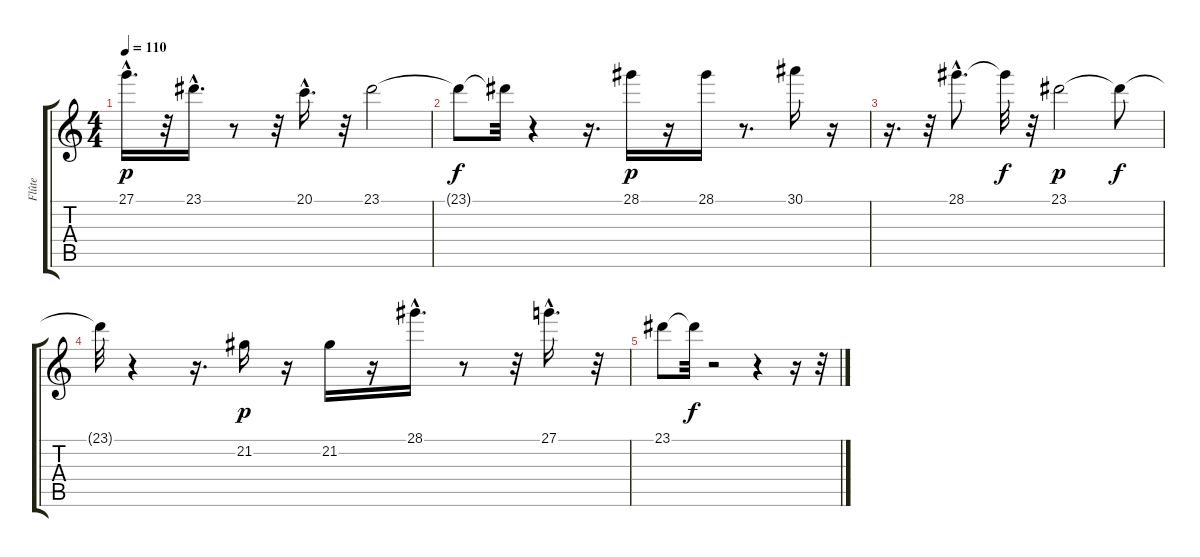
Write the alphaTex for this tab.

\track ("Flûte" "Flûte") {instrument whistle}
\staff {score tabs}
\tuning (E4 B3 G3 D3 A2 E2) {hide}
\ts (4 4)
\tempo 110
\clef g2
\ks c
27.1{hac}.16{d dy p} r.32 23.1{hac}.16{d} r.8 r.32 20.1{hac}.16{d} r.32 23.1.2 |
23.1{t}.8{dy f} 23.1{t}.32 r.4 r.16{d} 28.1.16{dy p} r.16 28.1.16 r.8{d} 30.1.16 r.16 |
r.16{d} r.32 28.1{hac}.8{d} 28.1{t}.32{dy f} r.32 23.1.2{dy p} 23.1{t}.8{dy f} |
23.1{t}.32 r.4 r.16{d} 21.2.16{dy p} r.16 21.2.16 r.16 28.1{hac}.16{d} r.8 r.32 27.1{hac}.16{d} r.32 |
23.1.8 23.1{t}.32{dy f} r.2 r.4 r.16 r.32
